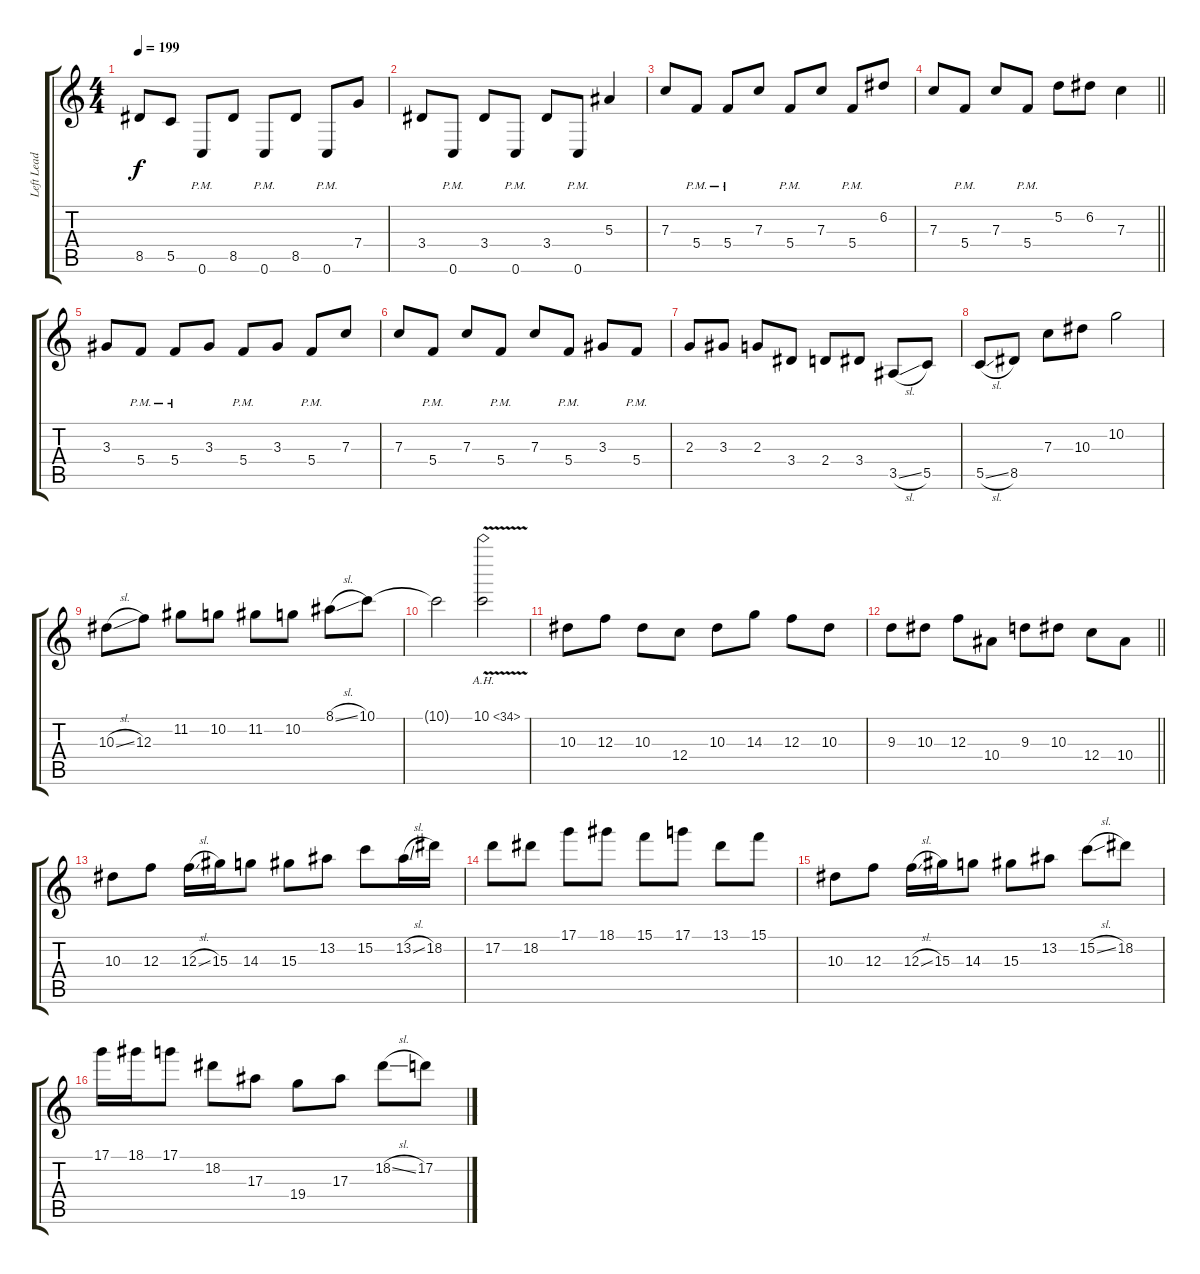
\track ("Left Lead 1" "Left Lead ") {instrument distortionguitar}
\staff {score tabs}
\tuning (D4 A3 F3 C3 G2 C2) {hide}
\ts (4 4)
\tempo 199
\clef g2
\ks c
8.5.8{dy f} 5.5.8 0.6{pm}.8 8.5.8 0.6{pm}.8 8.5.8 0.6{pm}.8 7.4.8 |
3.4.8 0.6{pm}.8 3.4.8 0.6{pm}.8 3.4.8 0.6{pm}.8 5.3.4 |
7.3.8 5.4{pm}.8 5.4{pm}.8 7.3.8 5.4{pm}.8 7.3.8 5.4{pm}.8 6.2.8 |
\barLineRight lightlight
7.3.8 5.4{pm}.8 7.3.8 5.4{pm}.8 5.2.8 6.2.8 7.3.4 |
\section ("" "")
3.3.8 5.4{pm}.8 5.4{pm}.8 3.3.8 5.4{pm}.8 3.3.8 5.4{pm}.8 7.3.8 |
7.3.8 5.4{pm}.8 7.3.8 5.4{pm}.8 7.3.8 5.4{pm}.8 3.3.8 5.4{pm}.8 |
2.3.8 3.3.8 2.3.8 3.4.8 2.4.8 3.4.8 3.5{sl}.8 5.5.8 |
5.5{sl}.8 8.5.8 7.3.8 10.3.8 10.2.2 |
10.3{sl}.8 12.3.8 11.2.8 10.2.8 11.2.8 10.2.8 8.1{sl}.8 10.1.8 |
10.1{t}.2 10.1{ah 24 v}.2 |
10.3.8 12.3.8 10.3.8 12.4.8 10.3.8 14.3.8 12.3.8 10.3.8 |
\barLineRight lightlight
9.3.8 10.3.8 12.3.8 10.4.8 9.3.8 10.3.8 12.4.8 10.4.8 |
\section ("" "")
10.3.8 12.3.8 12.3{sl}.16 15.3.16 14.3.8 15.3.8 13.2.8 15.2.8 13.2{sl}.16 18.2.16 |
17.2.8 18.2.8 17.1.8 18.1.8 15.1.8 17.1.8 13.1.8 15.1.8 |
10.3.8 12.3.8 12.3{sl}.16 15.3.16 14.3.8 15.3.8 13.2.8 15.2{sl}.8 18.2.8 |
17.1.16 18.1.16 17.1.8 18.2.8 17.3.8 19.4.8 17.3.8 18.2{sl}.8 17.2.8
